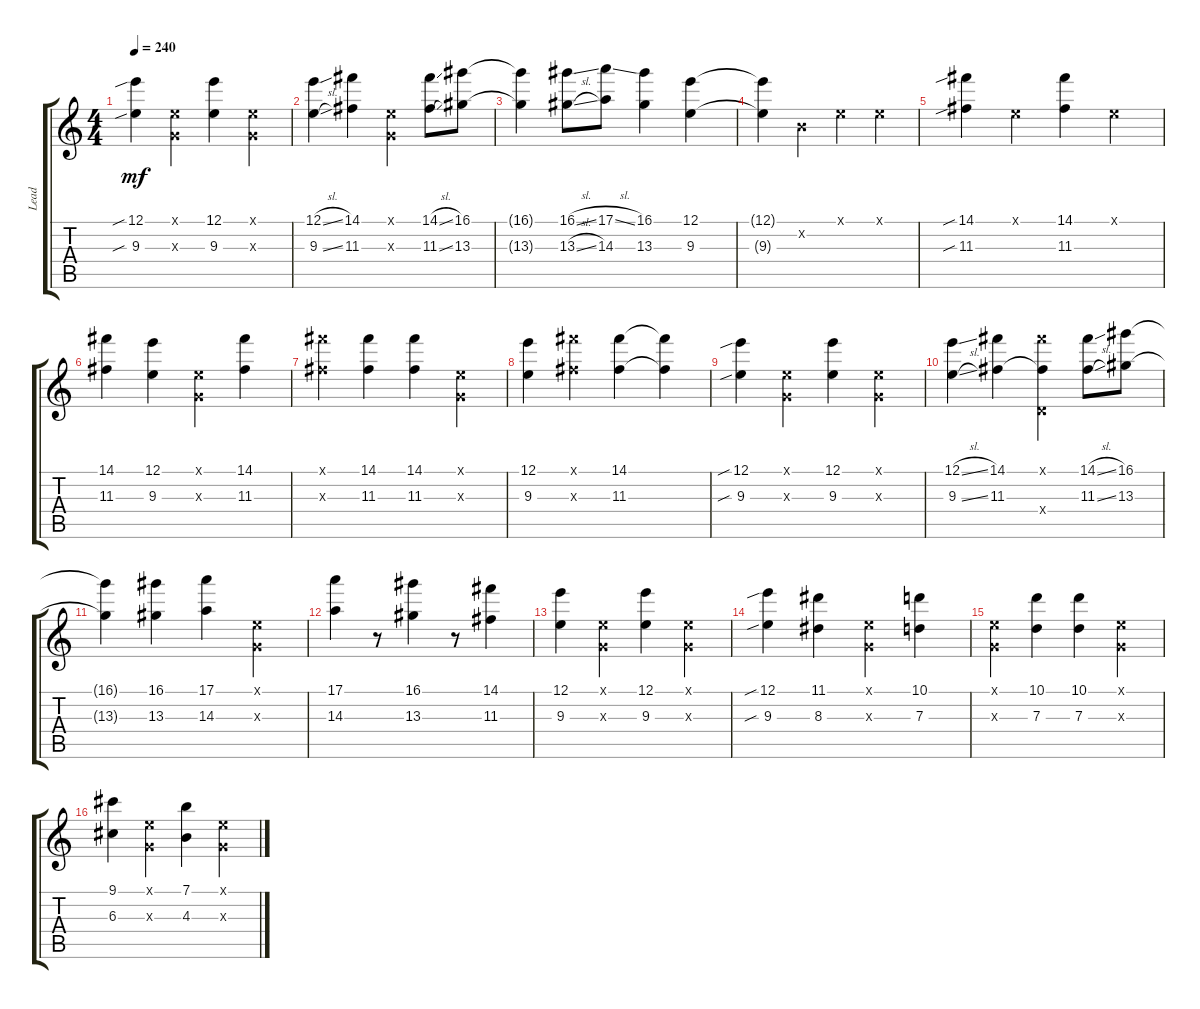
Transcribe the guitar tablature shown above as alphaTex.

\track ("Lead" "Lead") {instrument acousticguitarsteel}
\staff {score tabs}
\tuning (E4 B3 G3 D3 A2 E2) {hide}
\ts (4 4)
\tempo 240
\clef g2
\ks c
(12.1{sib} 9.3{sib}).4{dy mf} (0.1{x} 0.3{x}).4 (12.1 9.3).4 (0.1{x} 0.3{x}).4 |
(12.1{sl} 9.3{sl}).4 (14.1 11.3).4 (0.1{x} 0.3{x}).4 (14.1{sl} 11.3{sl}).8 (16.1 13.3).8 |
(16.1{t} 13.3{t}).4 (16.1{sl} 13.3{sl}).8 (17.1{sl} 14.3).8 (16.1 13.3).4 (12.1 9.3).4 |
(12.1{t} 9.3{t}).4 0.2{x}.4 0.1{x}.4 0.1{x}.4 |
(14.1{sib} 11.3{sib}).4 0.1{x}.4 (14.1 11.3).4 0.1{x}.4 |
(14.1 11.3).4 (12.1 9.3).4 (0.1{x} 0.3{x}).4 (14.1 11.3).4 |
(14.1{x} 11.3{x}).4 (14.1 11.3).4 (14.1 11.3).4 (0.1{x} 0.3{x}).4 |
(12.1 9.3).4 (14.1{x} 11.3{x}).4 (14.1 11.3).4 (14.1{t} 11.3{t}).4 |
(12.1{sib} 9.3{sib}).4 (0.1{x} 0.3{x}).4 (12.1 9.3).4 (0.1{x} 0.3{x}).4 |
(12.1{sl} 9.3{sl}).4 (14.1 11.3).4 (14.1{x} 11.3{t} 0.4{x}).4 (14.1{sl} 11.3{sl}).8 (16.1 13.3).8 |
(16.1{t} 13.3{t}).4 (16.1 13.3).4 (17.1 14.3).4 (0.1{x} 0.3{x}).4 |
(17.1 14.3).4 r.8 (16.1 13.3).4 r.8 (14.1 11.3).4 |
(12.1 9.3).4 (0.1{x} 0.3{x}).4 (12.1 9.3).4 (0.1{x} 0.3{x}).4 |
(12.1{sib} 9.3{sib}).4 (11.1 8.3).4 (0.1{x} 0.3{x}).4 (10.1 7.3).4 |
(0.1{x} 0.3{x}).4 (10.1 7.3).4 (10.1 7.3).4 (0.1{x} 0.3{x}).4 |
(9.1 6.3).4 (0.1{x} 0.3{x}).4 (7.1 4.3).4 (0.1{x} 0.3{x}).4
